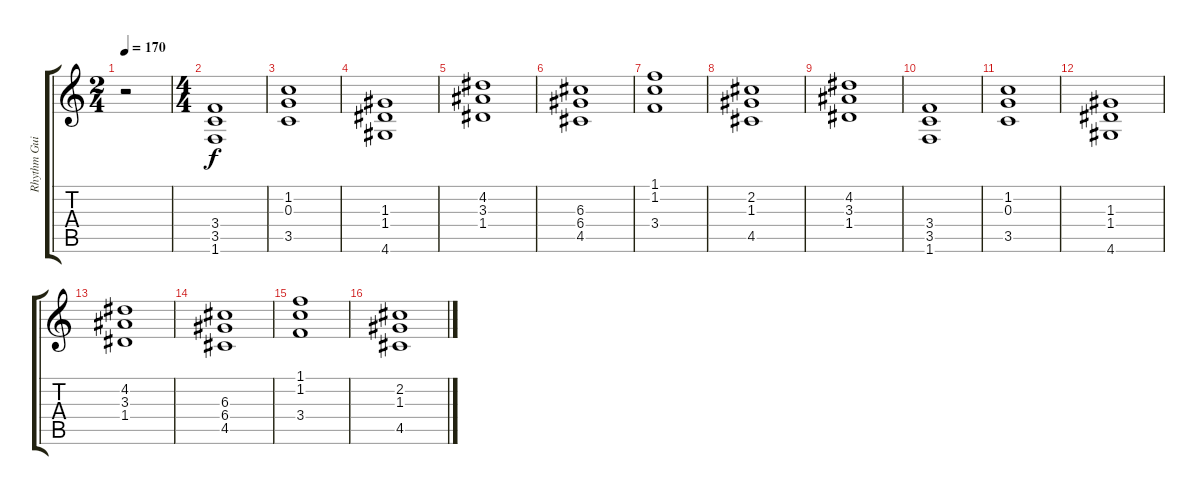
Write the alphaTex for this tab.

\track ("Rhythm Guitar" "Rhythm Gui") {instrument distortionguitar}
\staff {score tabs}
\tuning (E4 B3 G3 D3 A2 E2) {hide}
\ts (2 4)
\tempo 170
\clef g2
\ks c
r.2{dy f instrument distortionguitar} |
\ts (4 4)
(3.4 3.5 1.6).1 |
(1.2 0.3 3.5).1 |
(1.3 1.4 4.6).1 |
(4.2 3.3 1.4).1 |
(6.3 6.4 4.5).1 |
(1.1 1.2 3.4).1 |
(2.2 1.3 4.5).1 |
(4.2 3.3 1.4).1 |
(3.4 3.5 1.6).1 |
(1.2 0.3 3.5).1 |
(1.3 1.4 4.6).1 |
(4.2 3.3 1.4).1 |
(6.3 6.4 4.5).1 |
(1.1 1.2 3.4).1 |
(2.2 1.3 4.5).1
